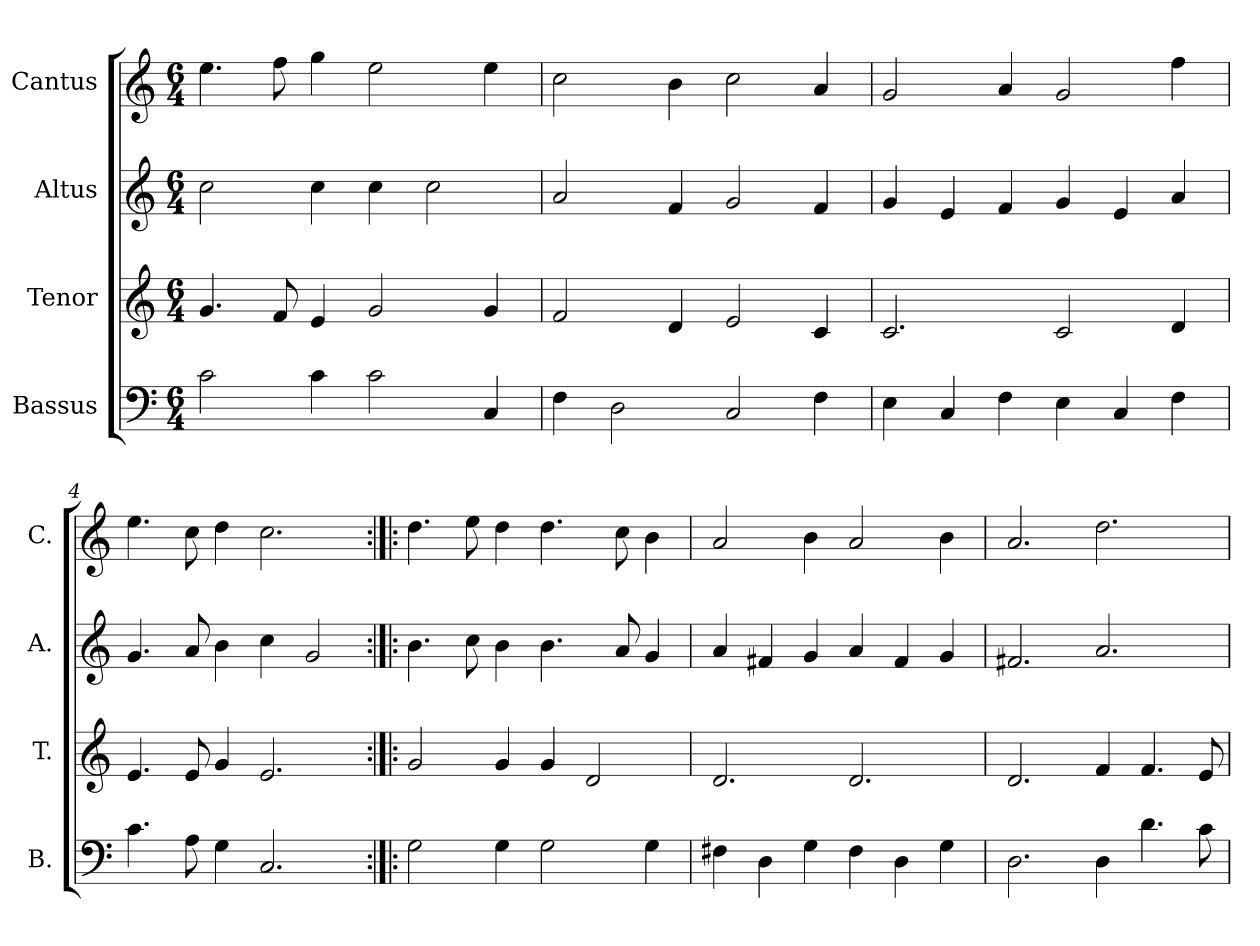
**kern	**kern	**kern	**kern
*part4	*part3	*part2	*part1
*staff4	*staff3	*staff2	*staff1
*I"Bassus	*I"Tenor	*I"Altus	*I"Cantus
*I'B.	*I'T.	*I'A.	*I'C.
*clefF4	*clefG2	*clefG2	*clefG2
*k[]	*k[]	*k[]	*k[]
*C:	*C:	*C:	*C:
*M6/4	*M6/4	*M6/4	*M6/4
=1	=1	=1	=1
2c\	4.g/	2cc\	4.ee\
.	8f/	.	8ff\
4c\	4e/	4cc\	4gg\
2c\	2g/	4cc\	2ee\
.	.	2cc\	.
4C/	4g/	.	4ee\
=2	=2	=2	=2
4F\	2f/	2a/	2cc\
2D\	.	.	.
.	4d/	4f/	4b\
2C/	2e/	2g/	2cc\
4F\	4c/	4f/	4a/
=3	=3	=3	=3
4E\	2.c/	4g/	2g/
4C/	.	4e/	.
4F\	.	4f/	4a/
4E\	2c/	4g/	2g/
4C/	.	4e/	.
4F\	4d/	4a/	4ff\
=4	=4	=4	=4
4.c\	4.e/	4.g/	4.ee\
8A\	8e/	8a/	8cc\
4G\	4g/	4b\	4dd\
2.C/	2.e/	4cc\	2.cc\
.	.	2g/	.
=5:|!|:	=5:|!|:	=5:|!|:	=5:|!|:
2G\	2g/	4.b\	4.dd\
.	.	8cc\	8ee\
4G\	4g/	4b\	4dd\
2G\	4g/	4.b\	4.dd\
.	2d/	.	.
.	.	8a/	8cc\
4G\	.	4g/	4b\
=6	=6	=6	=6
4F#X\	2.d/	4a/	2a/
4D\	.	4f#X/	.
4G\	.	4g/	4b\
4F#\	2.d/	4a/	2a/
4D\	.	4f#/	.
4G\	.	4g/	4b\
!!LO:LB:g=z
=7	=7	=7	=7
2.D\	2.d/	2.f#X/	2.a/
4D\	4f/	2.a/	2.dd\
4.d\	4.f/	.	.
8c\	8e/	.	.
=	=	=	=
*-	*-	*-	*-
